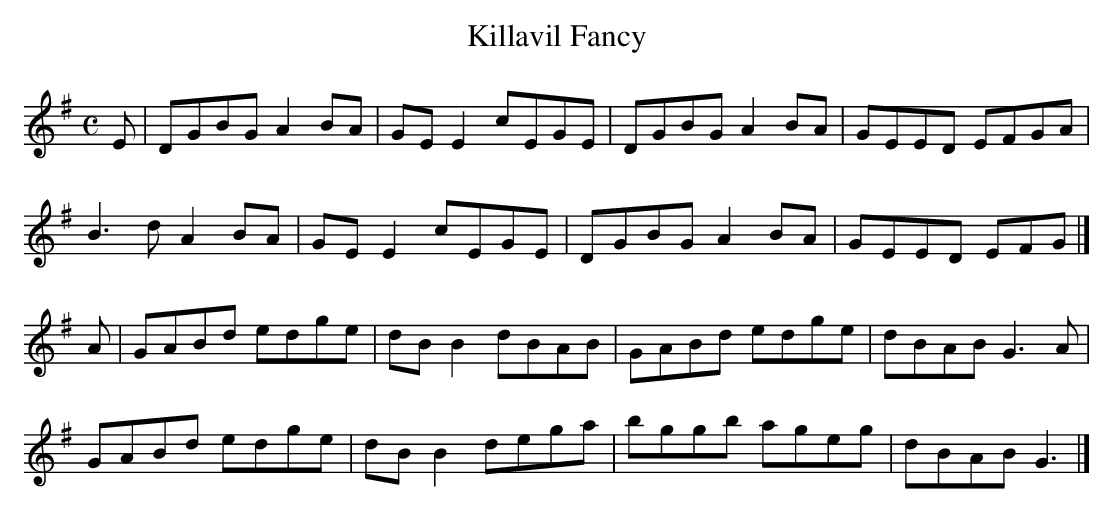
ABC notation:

X:1
T:Killavil Fancy
M:C
L:1/8
K:G Major
E|DGBG A2BA|GEE2 cEGE|DGBG A2BA|GEED EFGA|!
B3d A2BA|GEE2 cEGE|DGBG A2BA|GEED EFG|]!
A|GABd edge|dBB2 dBAB|GABd edge|dBAB G3A|!
GABd edge|dBB2 dega|bggb ageg|dBAB G3|]!
